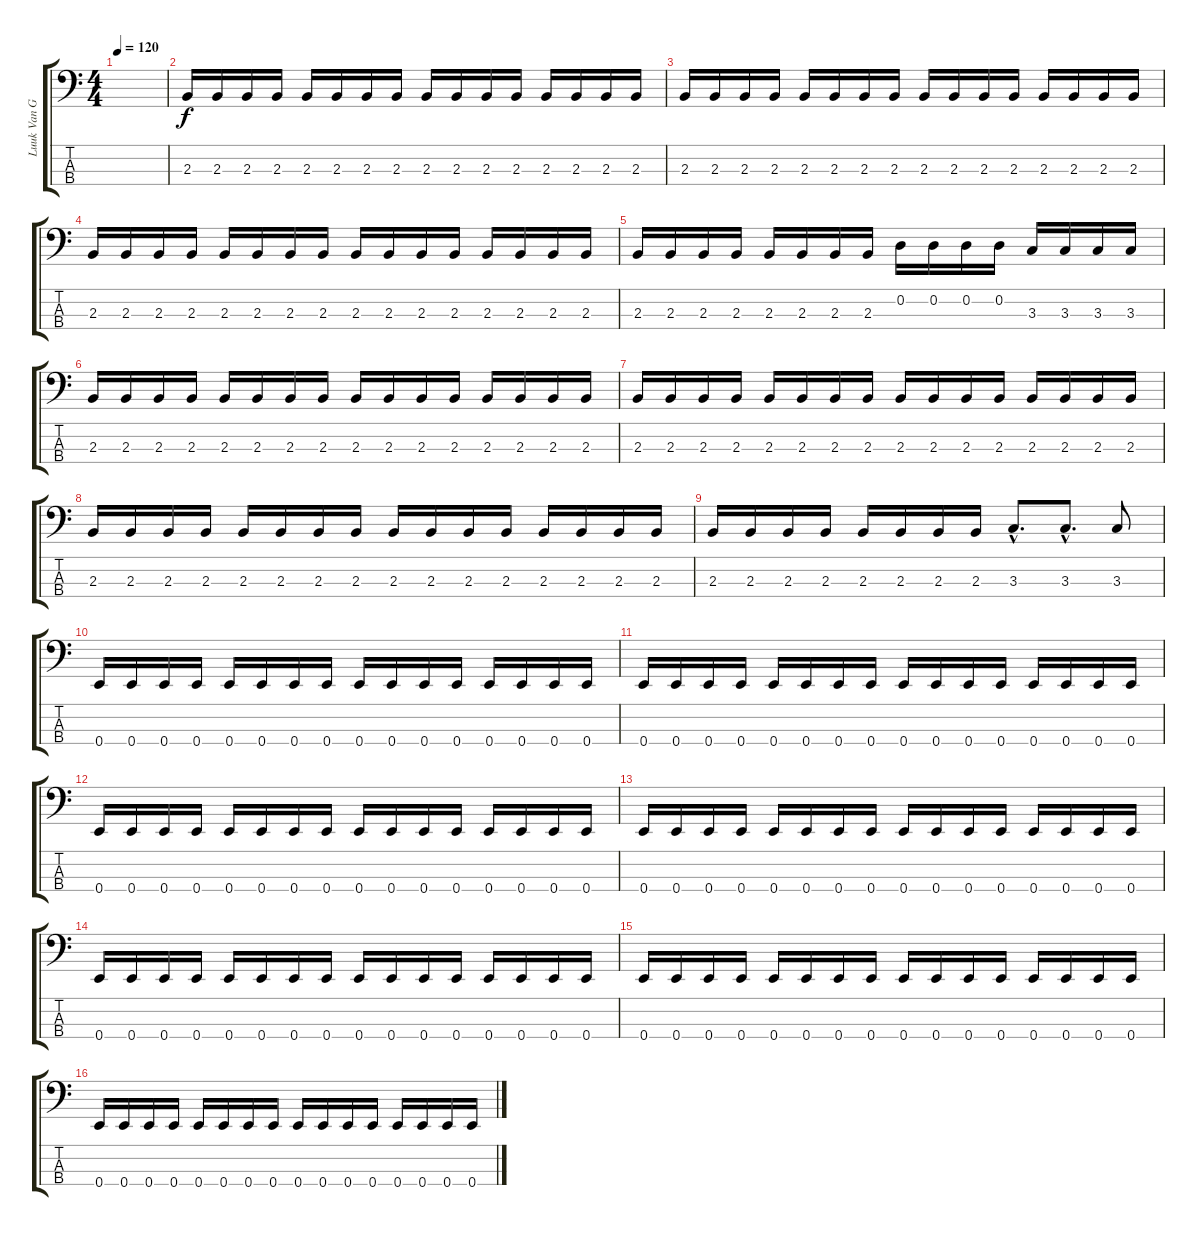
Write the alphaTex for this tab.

\track ("Luuk Van Gerven" "Luuk Van G") {instrument electricbasspick}
\staff {score tabs}
\tuning (G2 D2 A1 E1) {hide}
\ts (4 4)
\tempo 120
\clef f4
\ks c
|
2.3.16 2.3.16 2.3.16 2.3.16 2.3.16 2.3.16 2.3.16 2.3.16 2.3.16 2.3.16 2.3.16 2.3.16 2.3.16 2.3.16 2.3.16 2.3.16 |
2.3.16 2.3.16 2.3.16 2.3.16 2.3.16 2.3.16 2.3.16 2.3.16 2.3.16 2.3.16 2.3.16 2.3.16 2.3.16 2.3.16 2.3.16 2.3.16 |
2.3.16 2.3.16 2.3.16 2.3.16 2.3.16 2.3.16 2.3.16 2.3.16 2.3.16 2.3.16 2.3.16 2.3.16 2.3.16 2.3.16 2.3.16 2.3.16 |
2.3.16 2.3.16 2.3.16 2.3.16 2.3.16 2.3.16 2.3.16 2.3.16 0.2.16 0.2.16 0.2.16 0.2.16 3.3.16 3.3.16 3.3.16 3.3.16 |
2.3.16 2.3.16 2.3.16 2.3.16 2.3.16 2.3.16 2.3.16 2.3.16 2.3.16 2.3.16 2.3.16 2.3.16 2.3.16 2.3.16 2.3.16 2.3.16 |
2.3.16 2.3.16 2.3.16 2.3.16 2.3.16 2.3.16 2.3.16 2.3.16 2.3.16 2.3.16 2.3.16 2.3.16 2.3.16 2.3.16 2.3.16 2.3.16 |
2.3.16 2.3.16 2.3.16 2.3.16 2.3.16 2.3.16 2.3.16 2.3.16 2.3.16 2.3.16 2.3.16 2.3.16 2.3.16 2.3.16 2.3.16 2.3.16 |
2.3.16 2.3.16 2.3.16 2.3.16 2.3.16 2.3.16 2.3.16 2.3.16 3.3{hac}.8{d} 3.3{hac}.8{d} 3.3.8 |
0.4.16 0.4.16 0.4.16 0.4.16 0.4.16 0.4.16 0.4.16 0.4.16 0.4.16 0.4.16 0.4.16 0.4.16 0.4.16 0.4.16 0.4.16 0.4.16 |
0.4.16 0.4.16 0.4.16 0.4.16 0.4.16 0.4.16 0.4.16 0.4.16 0.4.16 0.4.16 0.4.16 0.4.16 0.4.16 0.4.16 0.4.16 0.4.16 |
0.4.16 0.4.16 0.4.16 0.4.16 0.4.16 0.4.16 0.4.16 0.4.16 0.4.16 0.4.16 0.4.16 0.4.16 0.4.16 0.4.16 0.4.16 0.4.16 |
0.4.16 0.4.16 0.4.16 0.4.16 0.4.16 0.4.16 0.4.16 0.4.16 0.4.16 0.4.16 0.4.16 0.4.16 0.4.16 0.4.16 0.4.16 0.4.16 |
0.4.16 0.4.16 0.4.16 0.4.16 0.4.16 0.4.16 0.4.16 0.4.16 0.4.16 0.4.16 0.4.16 0.4.16 0.4.16 0.4.16 0.4.16 0.4.16 |
0.4.16 0.4.16 0.4.16 0.4.16 0.4.16 0.4.16 0.4.16 0.4.16 0.4.16 0.4.16 0.4.16 0.4.16 0.4.16 0.4.16 0.4.16 0.4.16 |
0.4.16 0.4.16 0.4.16 0.4.16 0.4.16 0.4.16 0.4.16 0.4.16 0.4.16 0.4.16 0.4.16 0.4.16 0.4.16 0.4.16 0.4.16 0.4.16
